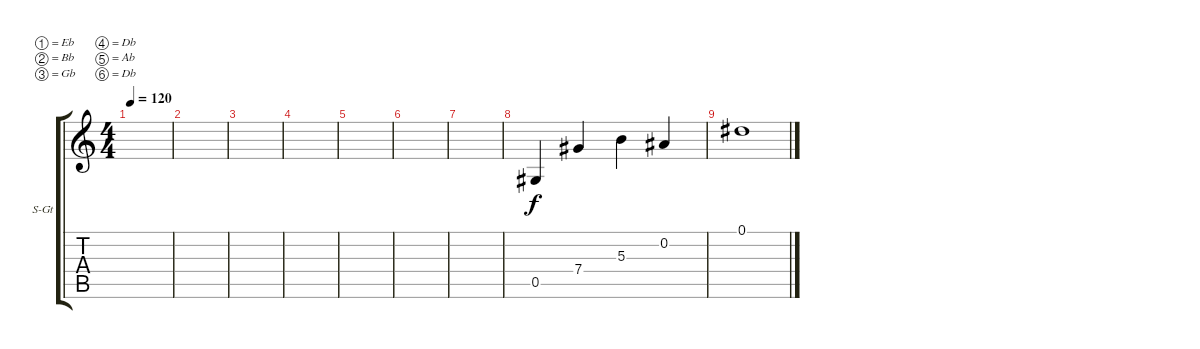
\defaultSystemsLayout 4
\bracketExtendMode groupsimilarinstruments
\firstSystemTrackNameOrientation horizontal
\otherSystemsTrackNameOrientation horizontal
\track ("Акустика" "S-Gt") {instrument acousticguitarsteel}
\staff {score tabs}
\tuning (Eb4 Bb3 Gb3 Db3 Ab2 Db2)
\ts (4 4)
\tempo 120
\clef g2
\scale
0.333333
\ks c
|
\scale
0.333333 |
\scale
0.333333 |
\scale
0.333333 |
\scale
0.333333 |
\scale
0.333333 |
\scale
0.333333 |
\scale
0.333333 0.5.4 7.4.4 5.3.4 0.2.4 |
0.1.1
